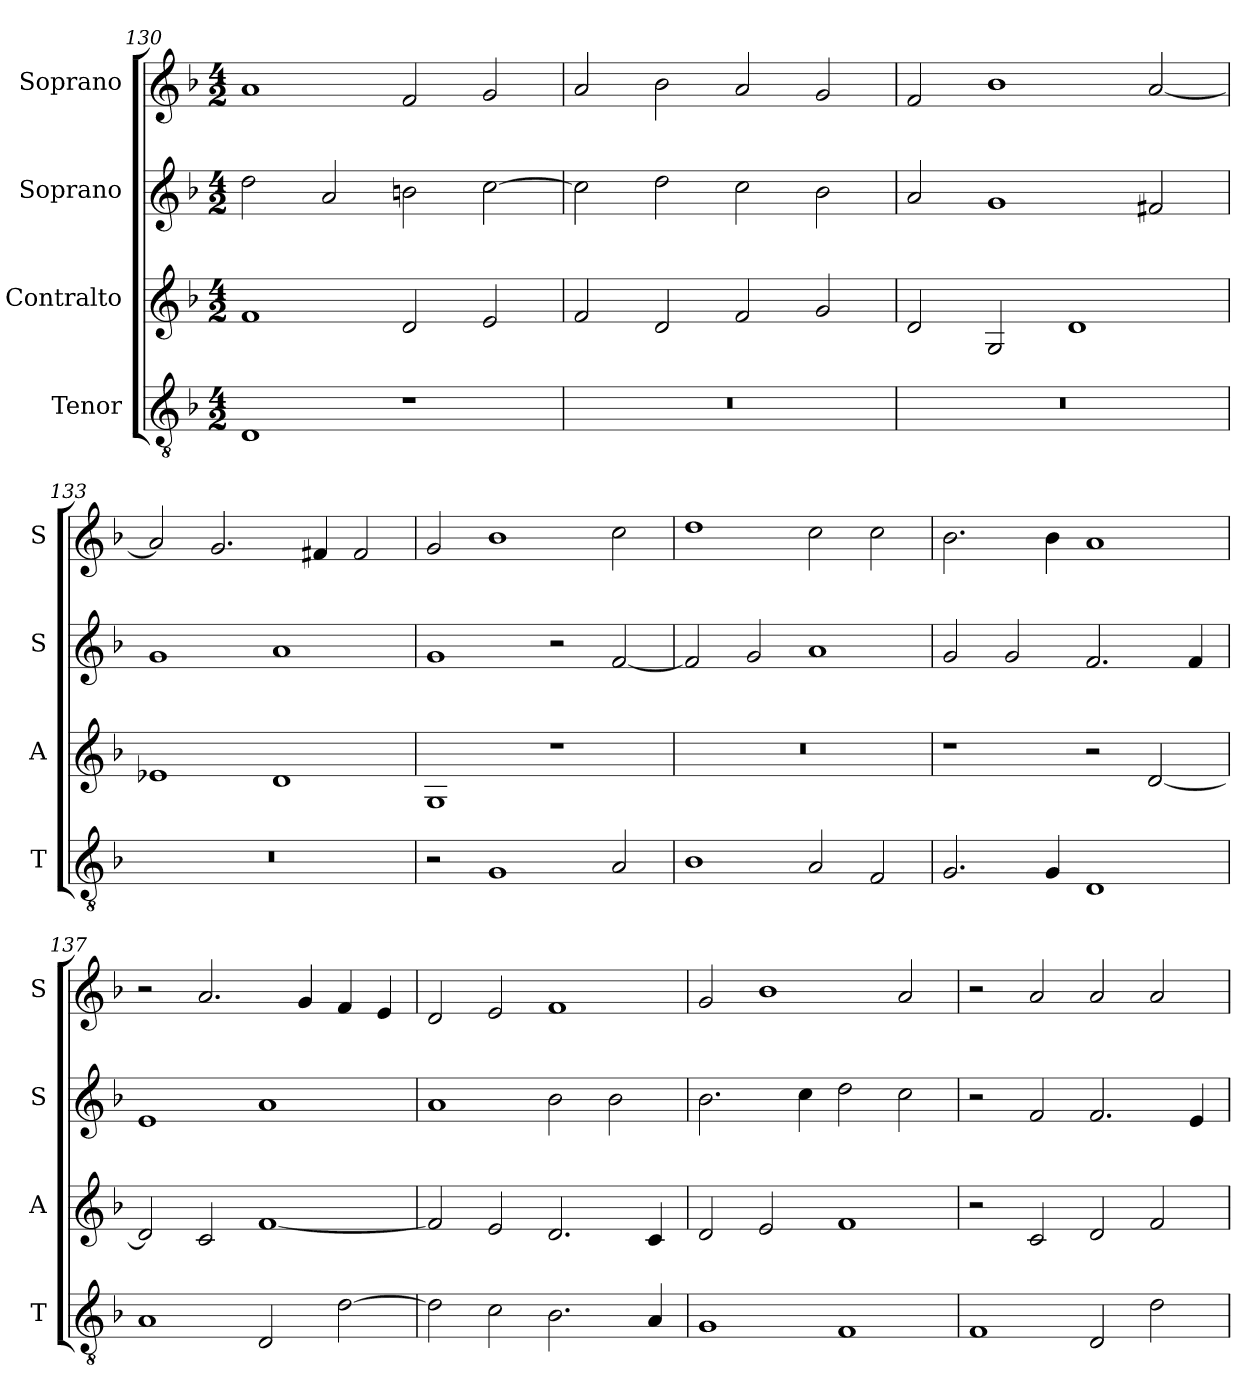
**kern	**kern	**kern	**kern
*part4	*part3	*part2	*part1
*staff4	*staff3	*staff2	*staff1
*I"Tenor	*I"Contralto	*I"Soprano	*I"Soprano
*I'T	*I'A	*I'S	*I'S
*clefGv2	*clefG2	*clefG2	*clefG2
*k[b-]	*k[b-]	*k[b-]	*k[b-]
*G:dor	*G:dor	*G:dor	*G:dor
*M4/2	*M4/2	*M4/2	*M4/2
=130	=130	=130	=130
1D	1f	2dd	1a
.	.	2a	.
1r	2d	2bn	2f
.	2e	[2cc	2g
=131	=131	=131	=131
0r	2f	2cc]	2a
.	2d	2dd	2b-
.	2f	2cc	2a
.	2g	2b-	2g
=132	=132	=132	=132
0r	2d	2a	2f
.	2G	1g	1b-
.	1d	.	.
.	.	2f#X	[2a
=133	=133	=133	=133
0r	1e-X	1g	2a]
.	.	.	2.g
.	1d	1a	.
.	.	.	4f#X
.	.	.	2f#
=134	=134	=134	=134
2r	1G	1g	2g
1G	.	.	1b-
.	1r	2r	.
2A	.	[2f	2cc
=135	=135	=135	=135
1B-	0r	2f]	1dd
.	.	2g	.
2A	.	1a	2cc
2F	.	.	2cc
=136	=136	=136	=136
2.G	1r	2g	2.b-
.	.	2g	.
4G	.	.	4b-
1D	2r	2.f	1a
.	[2d	.	.
.	.	4f	.
=137	=137	=137	=137
1A	2d]	1e	2r
.	2c	.	2.a
2D	[1f	1a	.
.	.	.	4g
[2d	.	.	4f
.	.	.	4e
=138	=138	=138	=138
2d]	2f]	1a	2d
2c	2e	.	2e
2.B-	2.d	2b-	1f
.	.	2b-	.
4A	4c	.	.
=139	=139	=139	=139
1G	2d	2.b-	2g
.	2e	.	1b-
.	.	4cc	.
1F	1f	2dd	.
.	.	2cc	2a
=140	=140	=140	=140
1F	2r	2r	2r
.	2c	2f	2a
2D	2d	2.f	2a
2d	2f	.	2a
.	.	4e	.
=	=	=	=
*-	*-	*-	*-
